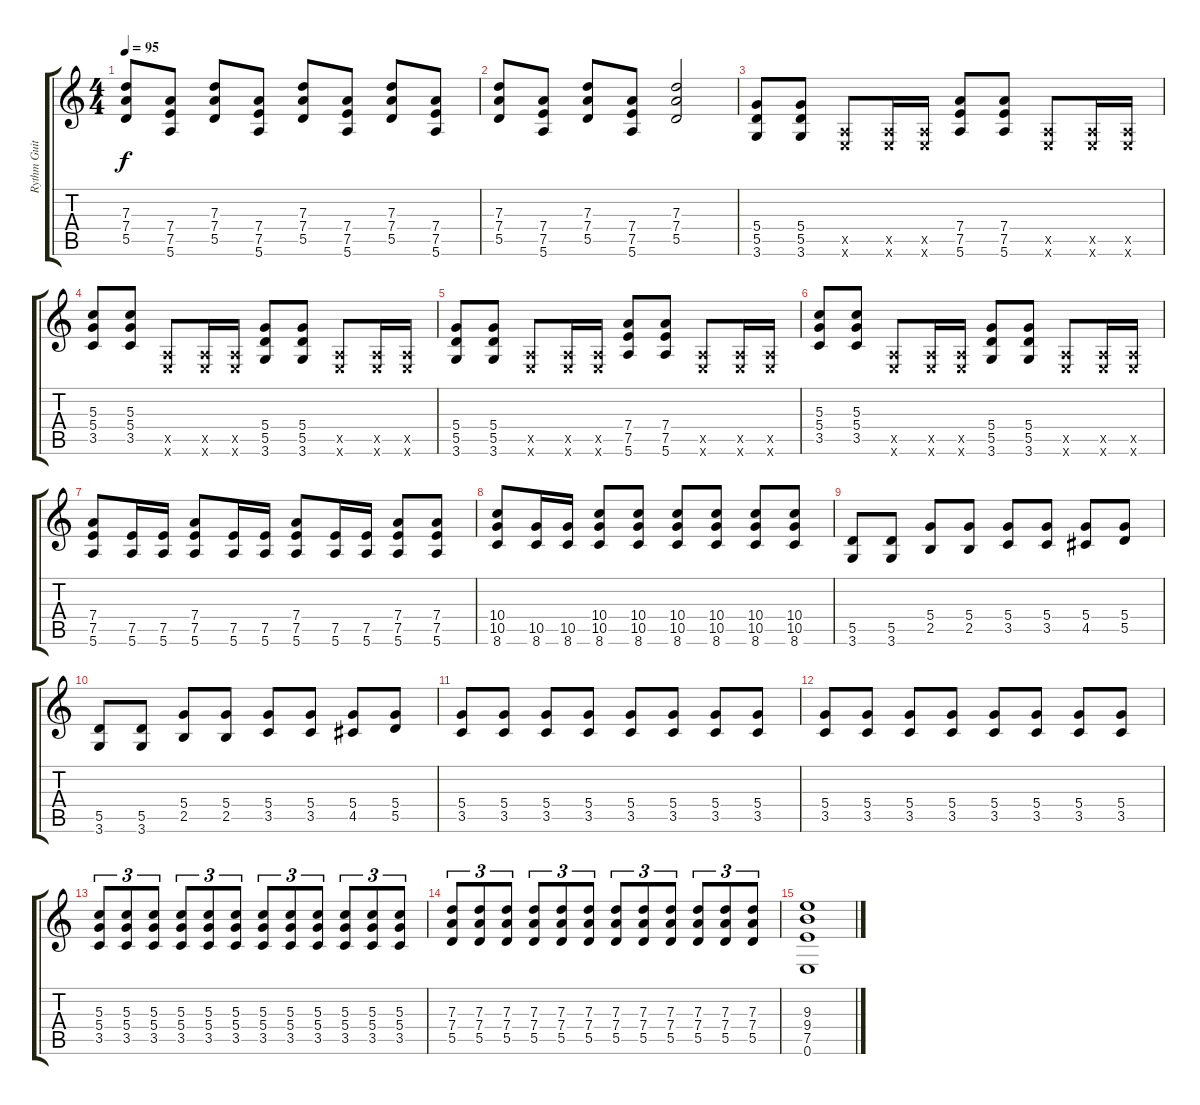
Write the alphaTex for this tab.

\track ("Rythm Guitar" "Rythm Guit") {instrument overdrivenguitar}
\staff {score tabs}
\tuning (E4 B3 G3 D3 A2 E2) {hide}
\ts (4 4)
\tempo 95
\clef g2
\ks c
(7.3 7.4 5.5).8{dy f} (7.4 7.5 5.6).8 (7.3 7.4 5.5).8 (7.4 7.5 5.6).8 (7.3 7.4 5.5).8 (7.4 7.5 5.6).8 (7.3 7.4 5.5).8 (7.4 7.5 5.6).8 |
(7.3 7.4 5.5).8 (7.4 7.5 5.6).8 (7.3 7.4 5.5).8 (7.4 7.5 5.6).8 (7.3 7.4 5.5).2 |
(5.4 5.5 3.6).8 (5.4 5.5 3.6).8 (0.5{x} 0.6{x}).8 (0.5{x} 0.6{x}).16 (0.5{x} 0.6{x}).16 (7.4 7.5 5.6).8 (7.4 7.5 5.6).8 (0.5{x} 0.6{x}).8 (0.5{x} 0.6{x}).16 (0.5{x} 0.6{x}).16 |
(5.3 5.4 3.5).8 (5.3 5.4 3.5).8 (0.5{x} 0.6{x}).8 (0.5{x} 0.6{x}).16 (0.5{x} 0.6{x}).16 (5.4 5.5 3.6).8 (5.4 5.5 3.6).8 (0.5{x} 0.6{x}).8 (0.5{x} 0.6{x}).16 (0.5{x} 0.6{x}).16 |
(5.4 5.5 3.6).8 (5.4 5.5 3.6).8 (0.5{x} 0.6{x}).8 (0.5{x} 0.6{x}).16 (0.5{x} 0.6{x}).16 (7.4 7.5 5.6).8 (7.4 7.5 5.6).8 (0.5{x} 0.6{x}).8 (0.5{x} 0.6{x}).16 (0.5{x} 0.6{x}).16 |
(5.3 5.4 3.5).8 (5.3 5.4 3.5).8 (0.5{x} 0.6{x}).8 (0.5{x} 0.6{x}).16 (0.5{x} 0.6{x}).16 (5.4 5.5 3.6).8 (5.4 5.5 3.6).8 (0.5{x} 0.6{x}).8 (0.5{x} 0.6{x}).16 (0.5{x} 0.6{x}).16 |
(7.4 7.5 5.6).8 (7.5 5.6).16 (7.5 5.6).16 (7.4 7.5 5.6).8 (7.5 5.6).16 (7.5 5.6).16 (7.4 7.5 5.6).8 (7.5 5.6).16 (7.5 5.6).16 (7.4 7.5 5.6).8 (7.4 7.5 5.6).8 |
(10.4 10.5 8.6).8 (10.5 8.6).16 (10.5 8.6).16 (10.4 10.5 8.6).8 (10.4 10.5 8.6).8 (10.4 10.5 8.6).8 (10.4 10.5 8.6).8 (10.4 10.5 8.6).8 (10.4 10.5 8.6).8 |
(5.5 3.6).8 (5.5 3.6).8 (5.4 2.5).8 (5.4 2.5).8 (5.4 3.5).8 (5.4 3.5).8 (5.4 4.5).8 (5.4 5.5).8 |
(5.5 3.6).8 (5.5 3.6).8 (5.4 2.5).8 (5.4 2.5).8 (5.4 3.5).8 (5.4 3.5).8 (5.4 4.5).8 (5.4 5.5).8 |
(5.4 3.5).8 (5.4 3.5).8 (5.4 3.5).8 (5.4 3.5).8 (5.4 3.5).8 (5.4 3.5).8 (5.4 3.5).8 (5.4 3.5).8 |
(5.4 3.5).8 (5.4 3.5).8 (5.4 3.5).8 (5.4 3.5).8 (5.4 3.5).8 (5.4 3.5).8 (5.4 3.5).8 (5.4 3.5).8 |
(5.3 5.4 3.5).8{tu (3 2)} (5.3 5.4 3.5).8{tu (3 2)} (5.3 5.4 3.5).8{tu (3 2)} (5.3 5.4 3.5).8{tu (3 2)} (5.3 5.4 3.5).8{tu (3 2)} (5.3 5.4 3.5).8{tu (3 2)} (5.3 5.4 3.5).8{tu (3 2)} (5.3 5.4 3.5).8{tu (3 2)} (5.3 5.4 3.5).8{tu (3 2)} (5.3 5.4 3.5).8{tu (3 2)} (5.3 5.4 3.5).8{tu (3 2)} (5.3 5.4 3.5).8{tu (3 2)} |
(7.3 7.4 5.5).8{tu (3 2)} (7.3 7.4 5.5).8{tu (3 2)} (7.3 7.4 5.5).8{tu (3 2)} (7.3 7.4 5.5).8{tu (3 2)} (7.3 7.4 5.5).8{tu (3 2)} (7.3 7.4 5.5).8{tu (3 2)} (7.3 7.4 5.5).8{tu (3 2)} (7.3 7.4 5.5).8{tu (3 2)} (7.3 7.4 5.5).8{tu (3 2)} (7.3 7.4 5.5).8{tu (3 2)} (7.3 7.4 5.5).8{tu (3 2)} (7.3 7.4 5.5).8{tu (3 2)} |
(9.3 9.4 7.5 0.6).1
